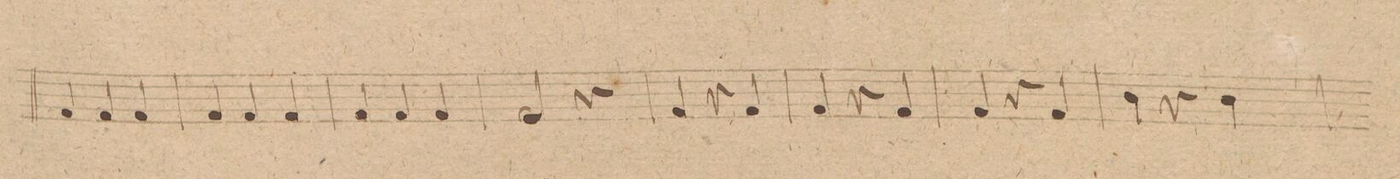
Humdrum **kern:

**kern	**dynam
*I"Baſso	*
*clefF4	*
*k[f#c#]	*
*M3/4	*
4AA/	.
4AA/	.
4AA/	.
=43	=43
4AA/	.
4AA/	.
4AA/	.
=44	=44
4AA/	.
4AA/	.
4AA/	.
=45	=45
2AA/	.
4r	.
=46	=46
4AA/	.
4r	.
4AA/	.
=47	=47
4AA/	.
4r	.
4AA/	.
=48	=48
4AA/	.
4r	.
4AA/	.
=49	=49
4D\	.
4r	.
4D\	.
=50	=50
*-	*-
